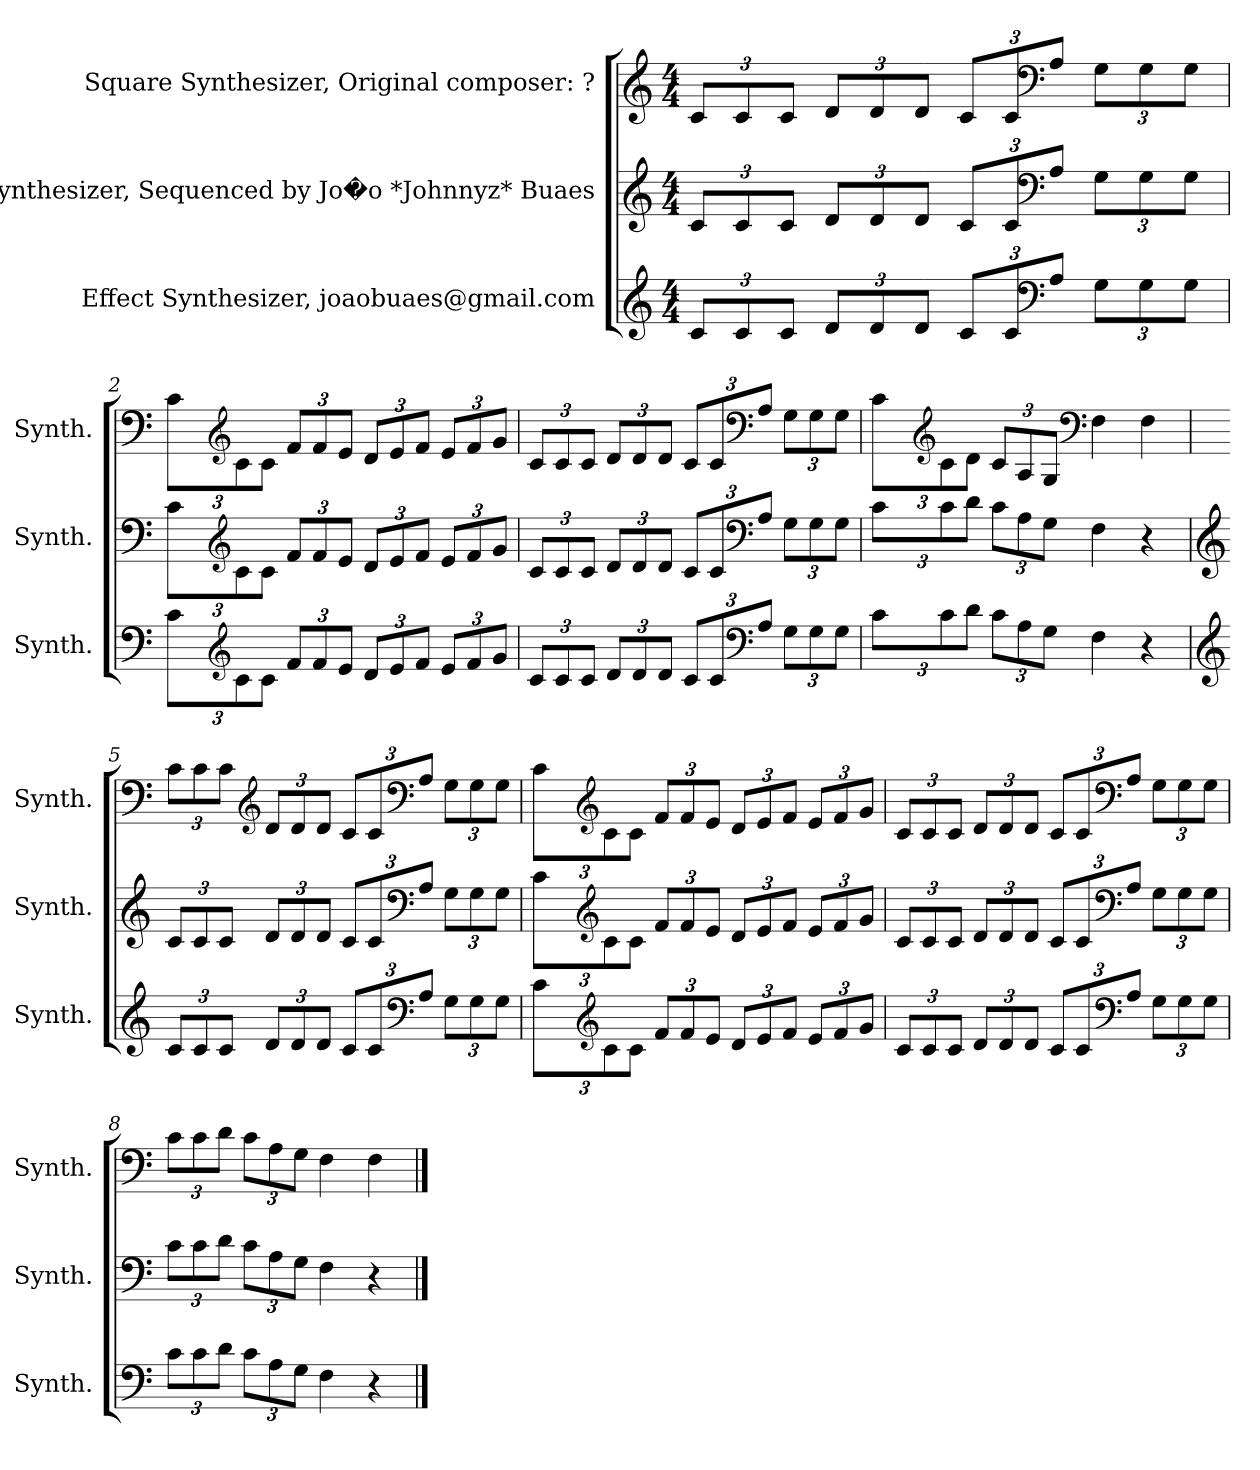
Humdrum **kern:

**kern	**kern	**kern
*part3	*part2	*part1
*staff3	*staff2	*staff1
*I"Effect Synthesizer, joaobuaes@gmail.com	*I"Square Synthesizer, Sequenced by Jo�o *Johnnyz* Buaes	*I"Square Synthesizer, Original composer: ?
*I'Synth.	*I'Synth.	*I'Synth.
*clefG2	*clefG2	*clefG2
*k[]	*k[]	*k[]
*M4/4	*M4/4	*M4/4
*MM80	*MM80	*MM80
*Xbrackettup	*Xbrackettup	*Xbrackettup
=1	=1	=1
12c/L	12c/L	12c/L
12c/	12c/	12c/
12c/J	12c/J	12c/J
12d/L	12d/L	12d/L
12d/	12d/	12d/
12d/J	12d/J	12d/J
12c/L	12c/L	12c/L
12c/	12c/	12c/
*clefF4	*clefF4	*clefF4
12A/J	12A/J	12A/J
12G\L	12G\L	12G\L
12G\	12G\	12G\
12G\J	12G\J	12G\J
!!LO:LB:g=z
=2	=2	=2
12c\L	12c\L	12c\L
*clefG2	*clefG2	*clefG2
12c\	12c\	12c\
12c\J	12c\J	12c\J
12f/L	12f/L	12f/L
12f/	12f/	12f/
12e/J	12e/J	12e/J
12d/L	12d/L	12d/L
12e/	12e/	12e/
12f/J	12f/J	12f/J
12e/L	12e/L	12e/L
12f/	12f/	12f/
12g/J	12g/J	12g/J
=3	=3	=3
12c/L	12c/L	12c/L
12c/	12c/	12c/
12c/J	12c/J	12c/J
12d/L	12d/L	12d/L
12d/	12d/	12d/
12d/J	12d/J	12d/J
12c/L	12c/L	12c/L
12c/	12c/	12c/
*clefF4	*clefF4	*clefF4
12A/J	12A/J	12A/J
12G\L	12G\L	12G\L
12G\	12G\	12G\
12G\J	12G\J	12G\J
=4	=4	=4
12c\L	12c\L	12c\L
*	*	*clefG2
12c\	12c\	12c\
12d\J	12d\J	12d\J
12c\L	12c\L	12c/L
12A\	12A\	12A/
12G\J	12G\J	12G/J
*	*	*clefF4
4F\	4F\	4F\
4r	4r	4F\
!!LO:LB:g=z
=5	=5	=5
*clefG2	*clefG2	*
12c/L	12c/L	12c\L
12c/	12c/	12c\
12c/J	12c/J	12c\J
*	*	*clefG2
12d/L	12d/L	12d/L
12d/	12d/	12d/
12d/J	12d/J	12d/J
12c/L	12c/L	12c/L
12c/	12c/	12c/
*clefF4	*clefF4	*clefF4
12A/J	12A/J	12A/J
12G\L	12G\L	12G\L
12G\	12G\	12G\
12G\J	12G\J	12G\J
=6	=6	=6
12c\L	12c\L	12c\L
*clefG2	*clefG2	*clefG2
12c\	12c\	12c\
12c\J	12c\J	12c\J
12f/L	12f/L	12f/L
12f/	12f/	12f/
12e/J	12e/J	12e/J
12d/L	12d/L	12d/L
12e/	12e/	12e/
12f/J	12f/J	12f/J
12e/L	12e/L	12e/L
12f/	12f/	12f/
12g/J	12g/J	12g/J
!!LO:LB:g=z
=7	=7	=7
12c/L	12c/L	12c/L
12c/	12c/	12c/
12c/J	12c/J	12c/J
12d/L	12d/L	12d/L
12d/	12d/	12d/
12d/J	12d/J	12d/J
12c/L	12c/L	12c/L
12c/	12c/	12c/
*clefF4	*clefF4	*clefF4
12A/J	12A/J	12A/J
12G\L	12G\L	12G\L
12G\	12G\	12G\
12G\J	12G\J	12G\J
=8	=8	=8
12c\L	12c\L	12c\L
12c\	12c\	12c\
12d\J	12d\J	12d\J
12c\L	12c\L	12c\L
12A\	12A\	12A\
12G\J	12G\J	12G\J
4F\	4F\	4F\
4r	4r	4F\
==	==	==
*-	*-	*-
